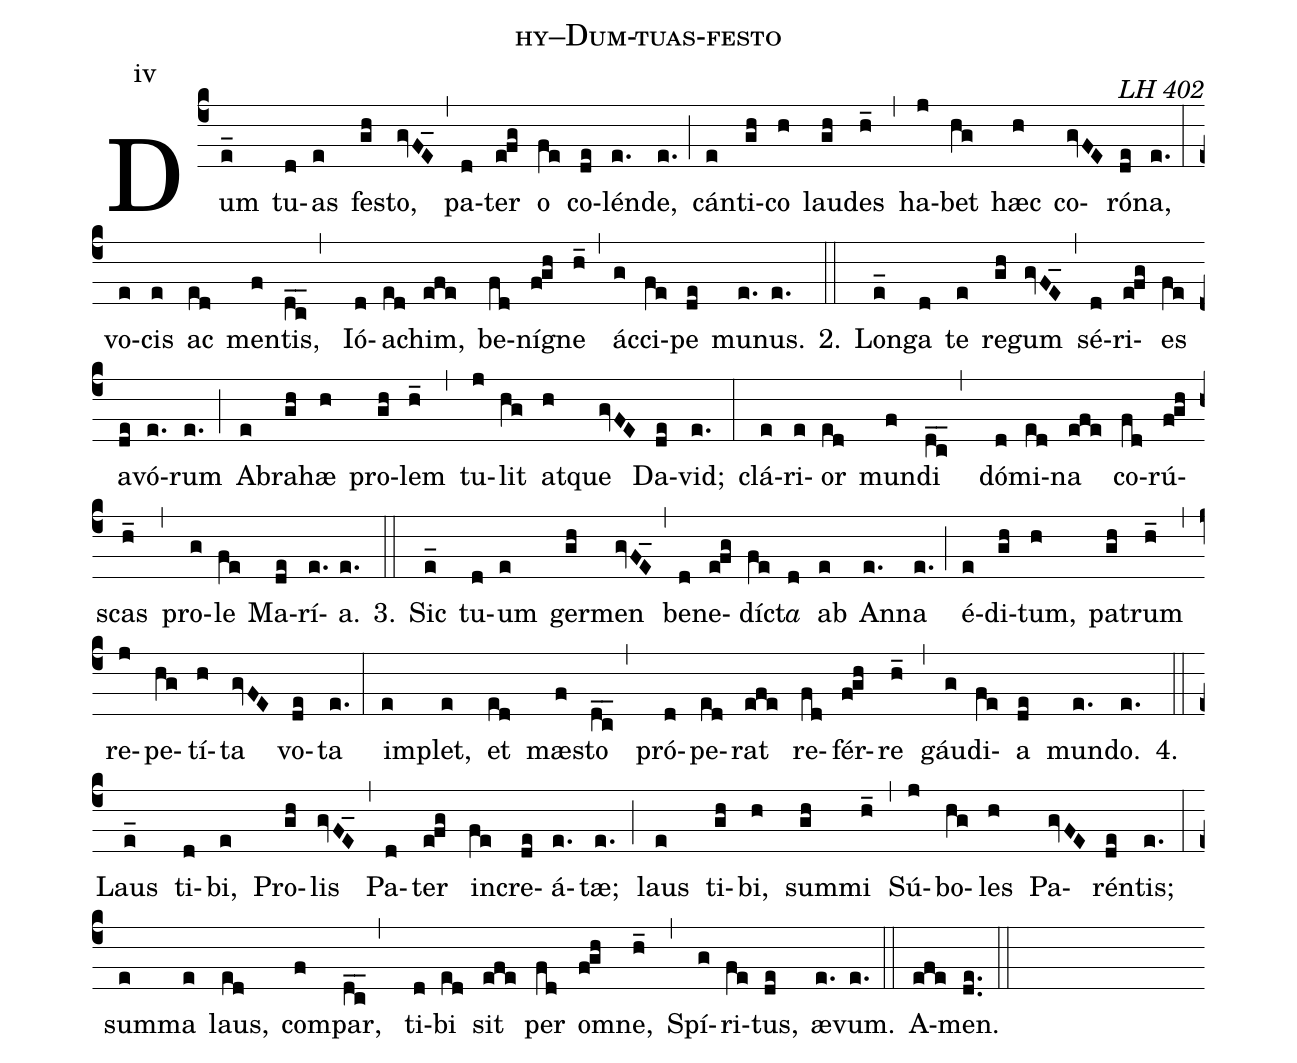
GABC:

name: hy--Dum-tuas-festo;
commentary: LH 402;
annotation: iv;
%%
(c4) Dum(e_) tu(d)as(e) fe(gh)sto,(gvFE_) (,) pa(d)ter(efg) o(fe) co(de)lén(e.)de,(e.) (;)
cán(e)ti(gh)co(h) lau(gh)des(h_) (,) ha(j)bet(hg) hæc(h) co(gvFE)ró(de)na,(e.) (:)
vo(e)cis(e) ac(ed) men(f)tis,(dc__,) Ió(d)a(ed)chim,(efe) be(fd)ní(fgh)gne(h_) (,)
ác(g)ci(fe)pe(de) mu(e.)nus.(e.)
2.(::) Lon(e_)ga(d) te(e) re(gh)gum(gvFE_) (,) sé(d)ri(efg)es(fe) a(de)vó(e.)rum(e.) (;)
A(e)bra(gh)hæ(h) pro(gh)lem(h_) (,) tu(j)lit(hg) at(h)que(gvFE) Da(de)vid;(e.) (:)
clá(e)ri(e)or(ed) mun(f)di(dc__,) dó(d)mi(ed)na(efe) co(fd)rú(fgh)scas(h_) (,)
pro(g)le(fe) Ma(de)rí(e.)a.(e.)
3.(::) Sic(e_) tu(d)um(e) ger(gh)men(gvFE_) (,) be(d)ne(efg)dí(fe)ct<i>a</i>(d) ab(e) An(e.)na(e.) (;)
é(e)di(gh)tum,(h) pa(gh)trum(h_) (,) re(j)pe(hg)tí(h)ta(gvFE) vo(de)ta(e.) (:)
im(e)plet,(e) et(ed) mæ(f)sto(dc__,) pró(d)pe(ed)rat(efe) re(fd)fér(fgh)re(h_) (,)
gáu(g)di(fe)a(de) mun(e.)do.(e.)
4.(::) Laus(e_) ti(d)bi,(e) Pro(gh)lis(gvFE_) (,) Pa(d)ter(efg) in(fe)cre(de)á(e.)tæ;(e.) (;)
laus(e) ti(gh)bi,(h) sum(gh)mi(h_) (,) Sú(j)bo(hg)les(h) Pa(gvFE)rén(de)tis;(e.) (:)
sum(e)ma(e) laus,(ed) com(f)par,(dc__,) ti(d)bi(ed) sit(efe) per(fd) om(fgh)ne,(h_) (,)
Spí(g)ri(fe)tus,(de) æ(e.)vum.(e.) (::)
A(efe)men.(de..) (::)
